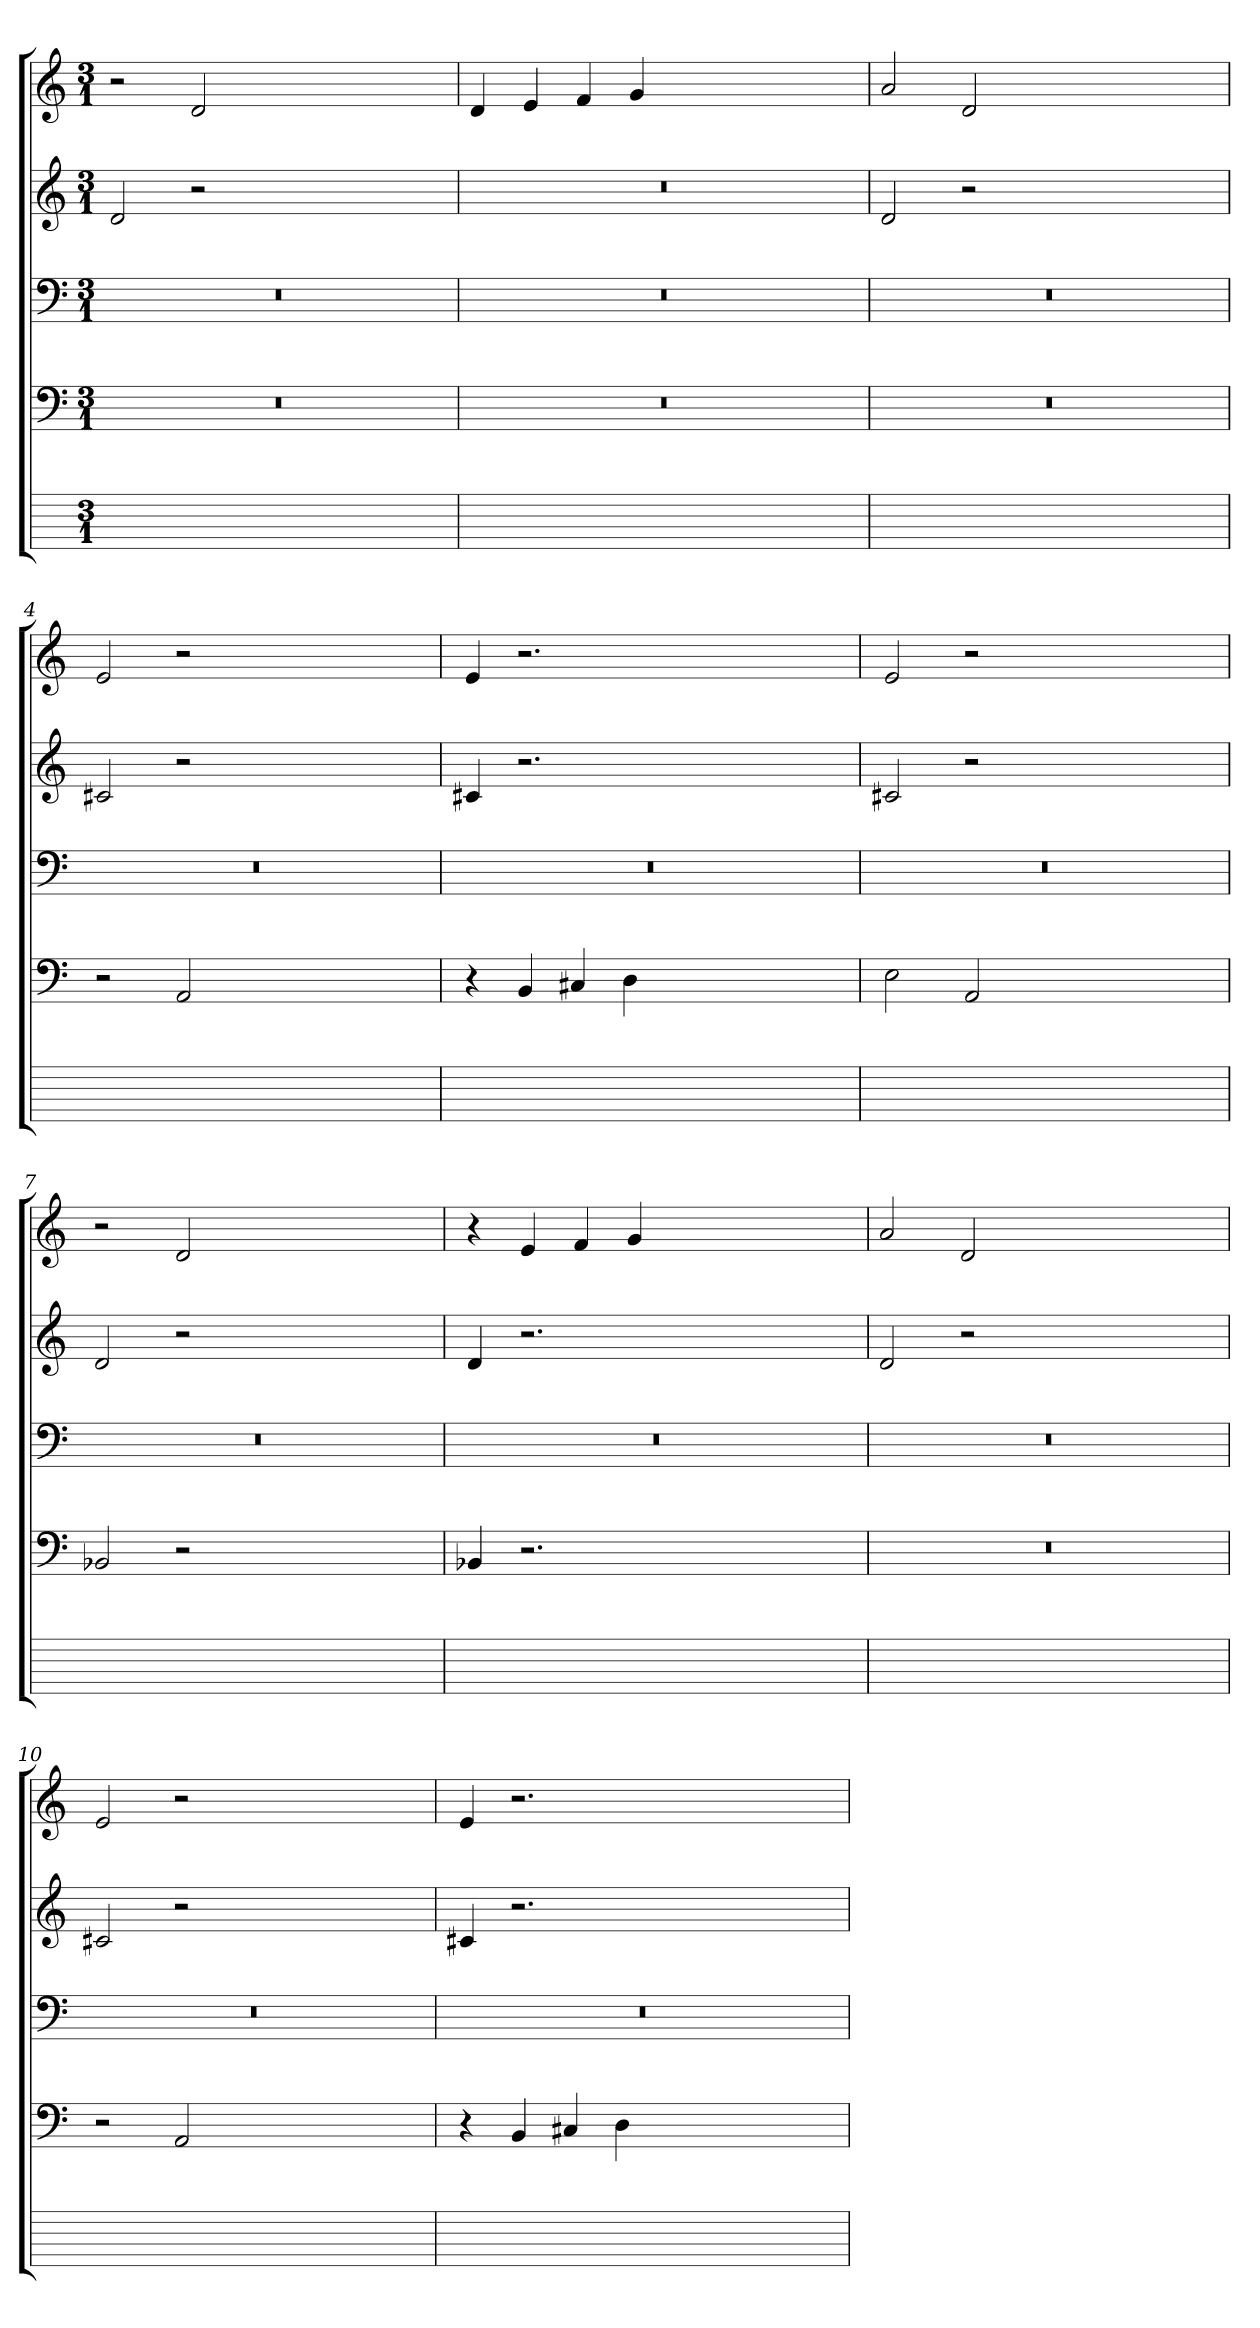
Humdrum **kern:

**kern	**kern	**kern	**kern	**kern
*part5	*part4	*part3	*part2	*part1
*staff5	*staff4	*staff3	*staff2	*staff1
*stria6	*	*	*	*
*	*clefF4	*clefF4	*clefG2	*clefG2
*	*k[]	*k[]	*k[]	*k[]
*	*C:	*C:	*C:	*C:
*M3/1	*M3/1	*M3/1	*M3/1	*M3/1
=1	=1	=1	=1	=1
0.ryy	0.r	0.r	2d	2r
.	.	.	2r	2d
.	.	.	0ryy	0ryy
=2	=2	=2	=2	=2
0.ryy	0.r	0.r	0.r	4di
.	.	.	.	4e
.	.	.	.	4f
.	.	.	.	4g
.	.	.	.	0ryy
=3	=3	=3	=3	=3
0.ryy	0.r	0.r	2dj	2a
.	.	.	2r	2d
.	.	.	0ryy	0ryy
=4	=4	=4	=4	=4
0.ryy	2r	0.r	2c#XZ	2e
.	2AA	.	2r	2r
.	0ryy	.	0ryy	0ryy
=5	=5	=5	=5	=5
0.ryy	4r	0.r	4c#XV	4ej
.	4BB	.	2.r	2.r
.	4C#XZ	.	.	.
.	4D	.	.	.
.	0ryy	.	0ryy	0ryy
=6	=6	=6	=6	=6
0.ryy	2E	0.r	2c#XV	2ej
.	2AA	.	2r	2r
.	0ryy	.	0ryy	0ryy
=7	=7	=7	=7	=7
0.ryy	2BB-X	0.r	2d	2r
.	2r	.	2r	2d
.	0ryy	.	0ryy	0ryy
=8	=8	=8	=8	=8
0.ryy	4BB-Xj	0.r	4dj	4r
.	2.r	.	2.r	4e
.	.	.	.	4f
.	.	.	.	4g
.	0ryy	.	0ryy	0ryy
=9	=9	=9	=9	=9
0.ryy	0.r	0.r	2dj	2a
.	.	.	2r	2d
.	.	.	0ryy	0ryy
=10	=10	=10	=10	=10
0.ryy	2r	0.r	2c#XZ	2e
.	2AA	.	2r	2r
.	0ryy	.	0ryy	0ryy
=11	=11	=11	=11	=11
0.ryy	4r	0.r	4c#XV	4ej
.	4BB	.	2.r	2.r
.	4C#XZ	.	.	.
.	4D	.	.	.
.	0ryy	.	0ryy	0ryy
=	=	=	=	=
*-	*-	*-	*-	*-
